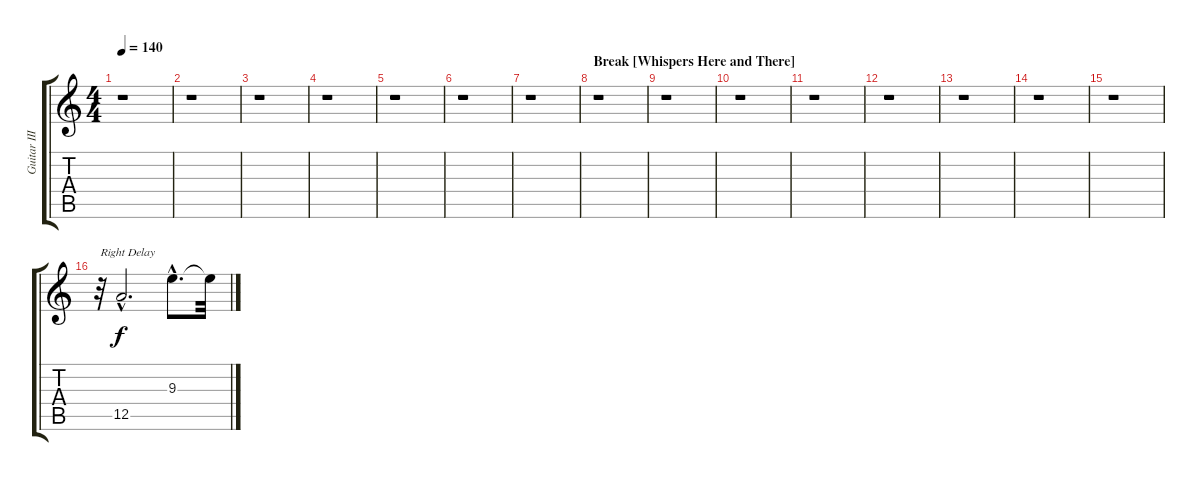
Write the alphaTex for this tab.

\track ("Guitar III" "Guitar III") {instrument distortionguitar}
\staff {score tabs}
\tuning (E4 B3 G3 D3 A2 E2) {hide}
\ts (4 4)
\tempo 140
\clef g2
\ks c
r.1{dy f} |
r.1 |
r.1 |
r.1 |
r.1 |
r.1 |
r.1 |
\section ("" "Break [Whispers Here and There]")
r.1 |
r.1 |
r.1 |
r.1 |
r.1 |
r.1 |
r.1 |
r.1 |
r.32{txt "Right Delay" volume 6 balance 16 instrument distortionguitar} 12.5{hac}.2{d} 9.3{hac}.8{d} 9.3{t}.32
